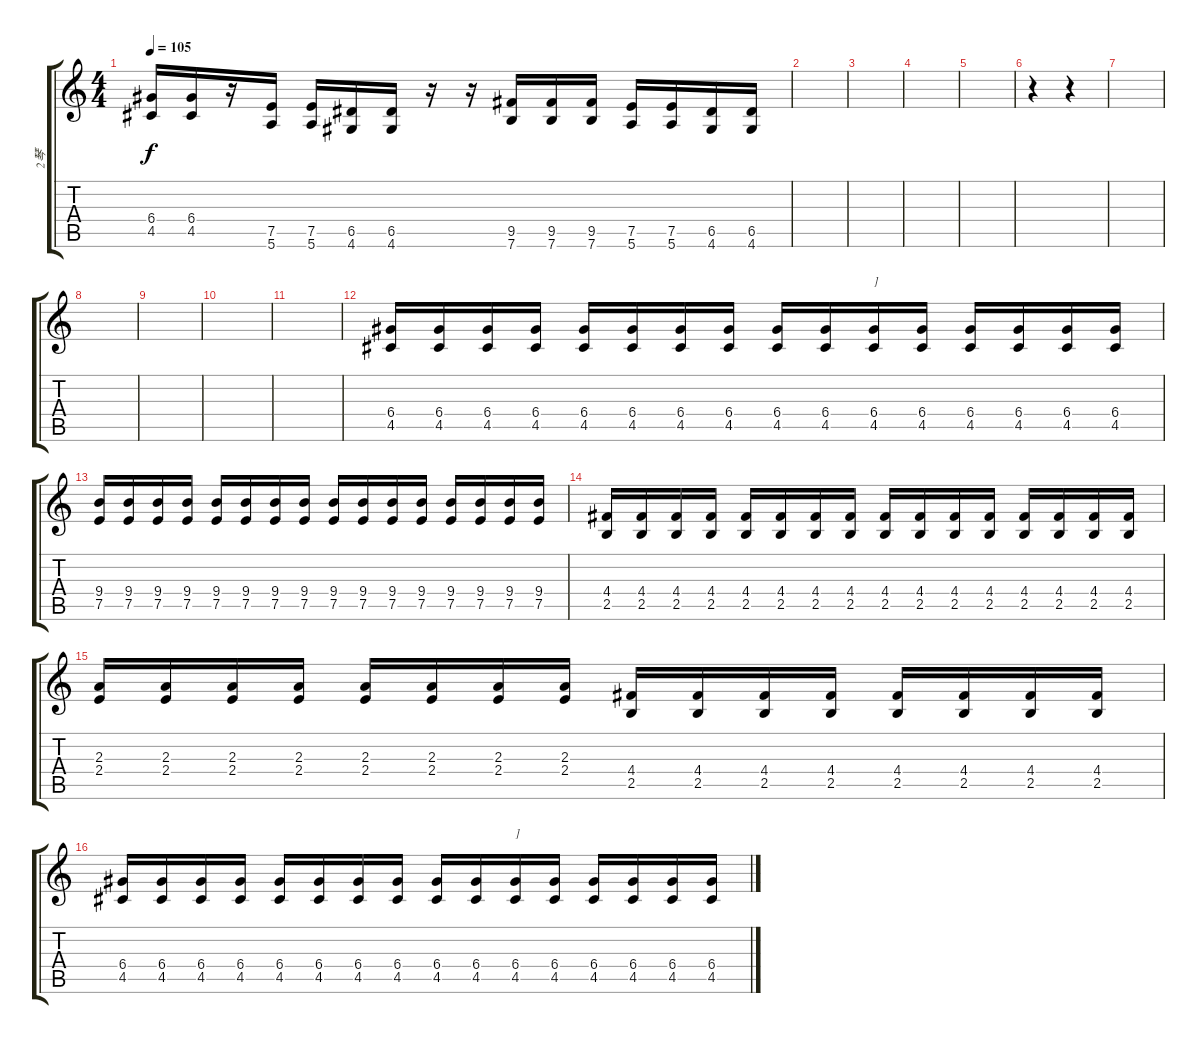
\track ("2琴" "2琴") {instrument overdrivenguitar}
\staff {score tabs}
\tuning (E4 B3 G3 D3 A2 E2) {hide}
\ts (4 4)
\tempo 105
\clef g2
\ks c
(6.4 4.5).16{dy f} (6.4 4.5).16 r.16 (7.5 5.6).16 (7.5 5.6).16 (6.5 4.6).16 (6.5 4.6).16 r.16 r.16 (9.5 7.6).16 (9.5 7.6).16 (9.5 7.6).16 (7.5 5.6).16 (7.5 5.6).16 (6.5 4.6).16 (6.5 4.6).16 |
|
|
|
|
r.4 r.4 |
|
|
|
|
|
(6.4 4.5).16 (6.4 4.5).16 (6.4 4.5).16 (6.4 4.5).16 (6.4 4.5).16 (6.4 4.5).16 (6.4 4.5).16 (6.4 4.5).16 (6.4 4.5).16 (6.4 4.5).16 (6.4 4.5).16{txt "]"} (6.4 4.5).16 (6.4 4.5).16 (6.4 4.5).16 (6.4 4.5).16 (6.4 4.5).16 |
(9.4 7.5).16 (9.4 7.5).16 (9.4 7.5).16 (9.4 7.5).16 (9.4 7.5).16 (9.4 7.5).16 (9.4 7.5).16 (9.4 7.5).16 (9.4 7.5).16 (9.4 7.5).16 (9.4 7.5).16 (9.4 7.5).16 (9.4 7.5).16 (9.4 7.5).16 (9.4 7.5).16 (9.4 7.5).16 |
(4.4 2.5).16 (4.4 2.5).16 (4.4 2.5).16 (4.4 2.5).16 (4.4 2.5).16 (4.4 2.5).16 (4.4 2.5).16 (4.4 2.5).16 (4.4 2.5).16 (4.4 2.5).16 (4.4 2.5).16 (4.4 2.5).16 (4.4 2.5).16 (4.4 2.5).16 (4.4 2.5).16 (4.4 2.5).16 |
(2.3 2.4).16 (2.3 2.4).16 (2.3 2.4).16 (2.3 2.4).16 (2.3 2.4).16 (2.3 2.4).16 (2.3 2.4).16 (2.3 2.4).16 (4.4 2.5).16 (4.4 2.5).16 (4.4 2.5).16 (4.4 2.5).16 (4.4 2.5).16 (4.4 2.5).16 (4.4 2.5).16 (4.4 2.5).16 |
(6.4 4.5).16 (6.4 4.5).16 (6.4 4.5).16 (6.4 4.5).16 (6.4 4.5).16 (6.4 4.5).16 (6.4 4.5).16 (6.4 4.5).16 (6.4 4.5).16 (6.4 4.5).16 (6.4 4.5).16{txt "]"} (6.4 4.5).16 (6.4 4.5).16 (6.4 4.5).16 (6.4 4.5).16 (6.4 4.5).16
